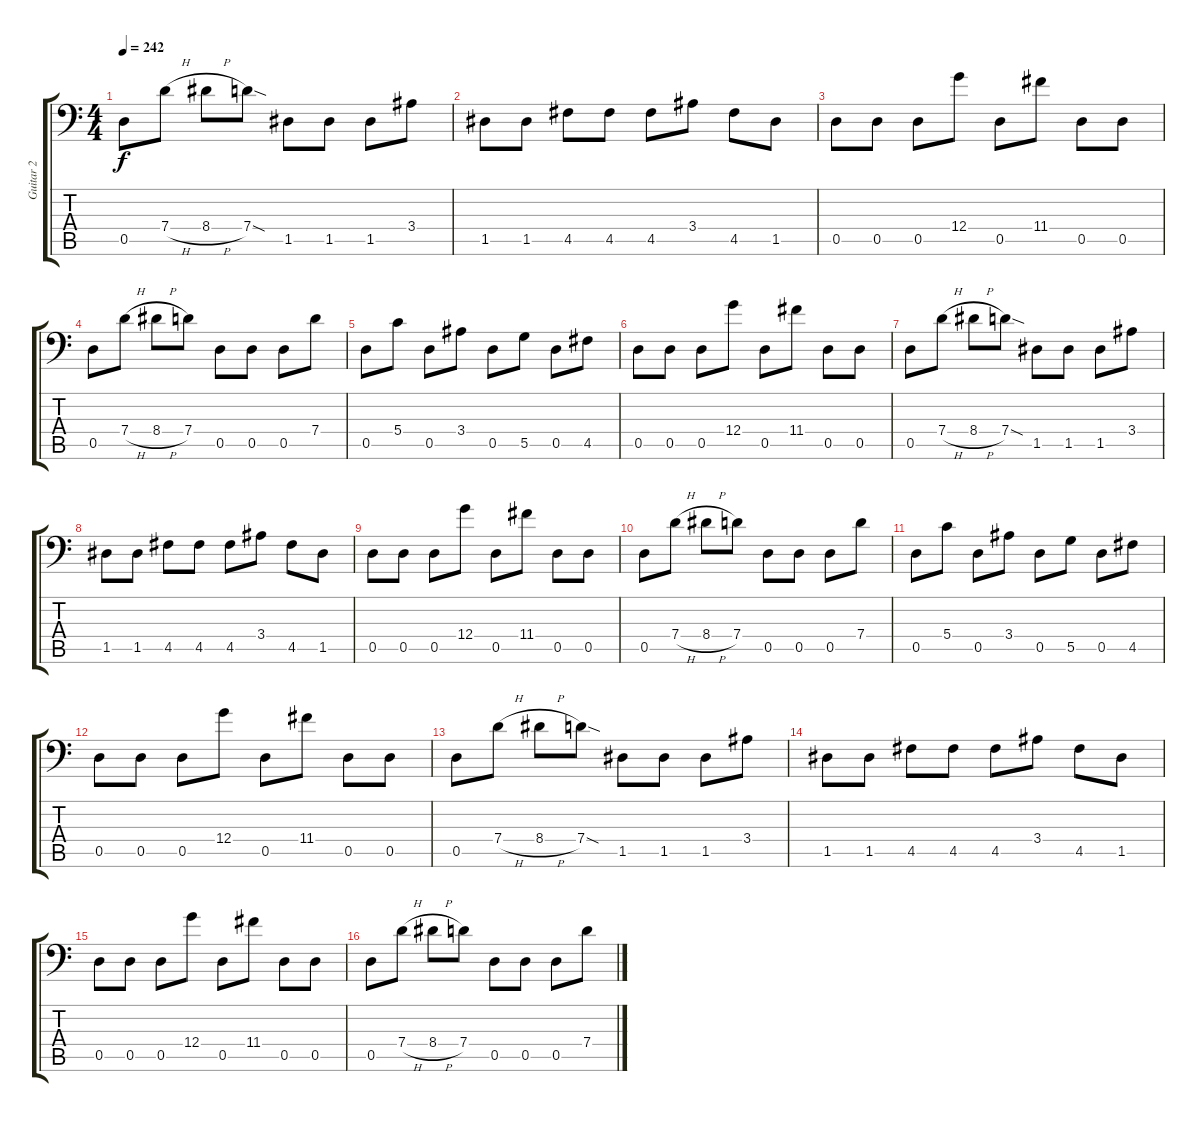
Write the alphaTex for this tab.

\track ("Guitar 2" "Guitar 2") {instrument distortionguitar}
\staff {score tabs}
\tuning (A3 E3 C3 G2 D2 A1) {hide}
\ts (4 4)
\tempo 242
\clef f4
\ks c
0.5.8{dy f} 7.4{h}.8 8.4{h}.8 7.4{sod}.8 1.5.8 1.5.8 1.5.8 3.4.8 |
1.5.8 1.5.8 4.5.8 4.5.8 4.5.8 3.4.8 4.5.8 1.5.8 |
0.5.8 0.5.8 0.5.8 12.4.8 0.5.8 11.4.8 0.5.8 0.5.8 |
0.5.8 7.4{h}.8 8.4{h}.8 7.4.8 0.5.8 0.5.8 0.5.8 7.4.8 |
0.5.8 5.4.8 0.5.8 3.4.8 0.5.8 5.5.8 0.5.8 4.5.8 |
0.5.8 0.5.8 0.5.8 12.4.8 0.5.8 11.4.8 0.5.8 0.5.8 |
0.5.8 7.4{h}.8 8.4{h}.8 7.4{sod}.8 1.5.8 1.5.8 1.5.8 3.4.8 |
1.5.8 1.5.8 4.5.8 4.5.8 4.5.8 3.4.8 4.5.8 1.5.8 |
0.5.8 0.5.8 0.5.8 12.4.8 0.5.8 11.4.8 0.5.8 0.5.8 |
0.5.8 7.4{h}.8 8.4{h}.8 7.4.8 0.5.8 0.5.8 0.5.8 7.4.8 |
0.5.8 5.4.8 0.5.8 3.4.8 0.5.8 5.5.8 0.5.8 4.5.8 |
0.5.8 0.5.8 0.5.8 12.4.8 0.5.8 11.4.8 0.5.8 0.5.8 |
0.5.8 7.4{h}.8 8.4{h}.8 7.4{sod}.8 1.5.8 1.5.8 1.5.8 3.4.8 |
1.5.8 1.5.8 4.5.8 4.5.8 4.5.8 3.4.8 4.5.8 1.5.8 |
0.5.8 0.5.8 0.5.8 12.4.8 0.5.8 11.4.8 0.5.8 0.5.8 |
0.5.8 7.4{h}.8 8.4{h}.8 7.4.8 0.5.8 0.5.8 0.5.8 7.4.8
